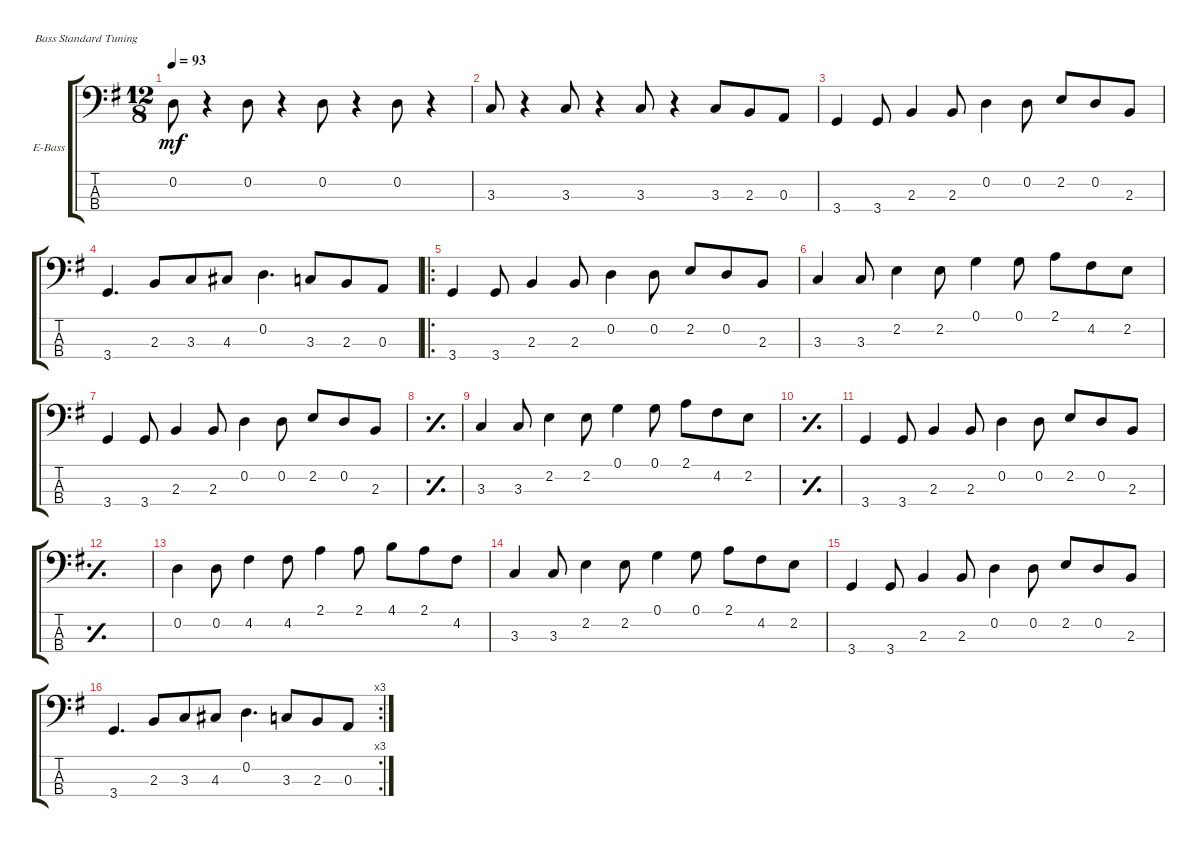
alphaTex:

\defaultSystemsLayout 4
\bracketExtendMode groupsimilarinstruments
\firstSystemTrackNameOrientation horizontal
\otherSystemsTrackNameOrientation horizontal
\track ("Electric Bass" "E-Bass") {instrument electricbassfinger}
\staff {score tabs}
\tuning (G2 D2 A1 E1)
\ts (12 8)
\tempo 93
\clef f4
\ks eminor
0.2.8{dy mf instrument electricbassfinger} r.4 0.2.8 r.4 0.2.8 r.4 0.2.8 r.4 |
3.3.8 r.4 3.3.8 r.4 3.3.8 r.4 3.3.8 2.3.8 0.3.8 |
3.4.4 3.4.8 2.3.4 2.3.8 0.2.4 0.2.8 2.2.8 0.2.8 2.3.8 |
3.4.4{d} 2.3.8 3.3.8 4.3.8 0.2.4{d} 3.3.8 2.3.8 0.3.8 |
\ro
3.4.4 3.4.8 2.3.4 2.3.8 0.2.4 0.2.8 2.2.8 0.2.8 2.3.8 |
3.3.4 3.3.8 2.2.4 2.2.8 0.1.4 0.1.8 2.1.8 4.2.8 2.2.8 |
3.4.4 3.4.8 2.3.4 2.3.8 0.2.4 0.2.8 2.2.8 0.2.8 2.3.8 |
\simile simple
|
\simile none
3.3.4 3.3.8 2.2.4 2.2.8 0.1.4 0.1.8 2.1.8 4.2.8 2.2.8 |
\simile simple
|
\simile none
3.4.4 3.4.8 2.3.4 2.3.8 0.2.4 0.2.8 2.2.8 0.2.8 2.3.8 |
\simile simple
|
\simile none
0.2.4 0.2.8 4.2.4 4.2.8 2.1.4 2.1.8 4.1.8 2.1.8 4.2.8 |
3.3.4 3.3.8 2.2.4 2.2.8 0.1.4 0.1.8 2.1.8 4.2.8 2.2.8 |
3.4.4 3.4.8 2.3.4 2.3.8 0.2.4 0.2.8 2.2.8 0.2.8 2.3.8 |
\rc 3
3.4.4{d} 2.3.8 3.3.8 4.3.8 0.2.4{d} 3.3.8 2.3.8 0.3.8
